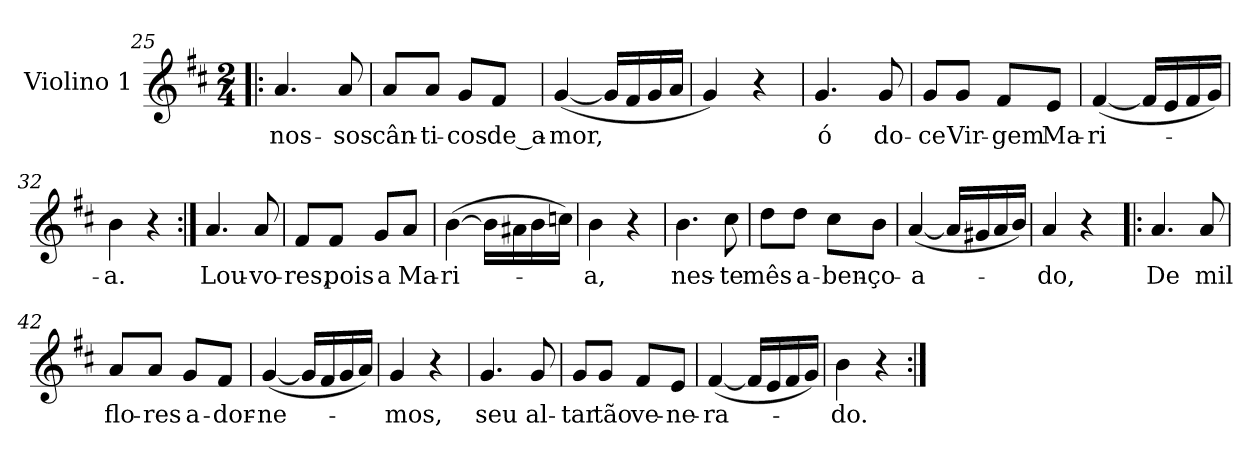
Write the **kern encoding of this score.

**kern	**text
*part1	*part1
*staff1	*staff1
*I"Violino 1	*
*I'Vno. 1	*
!!LO:LB:g=z
*clefG2	*
*k[f#c#]	*
*D:	*
*M2/4	*
=25!|:	=25!|:
!	!LO:LY:b:color=#000000
4.ai/	nos-
!	!LO:LY:b:color=#000000
8ai/	-sos
=26	=26
!	!LO:LY:b:color=#000000
8ai/L	cân-
!	!LO:LY:b:color=#000000
8ai/J	-ti-
!	!LO:LY:b:color=#000000
8gi/L	-cos
!	!LO:LY:b:color=#000000
8f#i/J	de_a-
=27	=27
!	!LO:LY:b:color=#000000
([<4gi/	-mor,
16gi/LL]	.
16f#i/	.
16gi/	.
16ai/JJ	.
=28	=28
4gi/)	.
4r	.
=29	=29
!	!LO:LY:b:color=#000000
4.gi/	ó
!	!LO:LY:b:color=#000000
8gi/	do-
=30	=30
!	!LO:LY:b:color=#000000
8gi/L	-ce
!	!LO:LY:b:color=#000000
8gi/J	Vir-
!	!LO:LY:b:color=#000000
8f#i/L	-gem
!	!LO:LY:b:color=#000000
8ei/J	Ma-
=31	=31
!	!LO:LY:b:color=#000000
([<4f#i/	-ri-
16f#i/LL]	.
16ei/	.
16f#i/	.
16gi/JJ)	.
=32	=32
!	!LO:LY:b:color=#000000
4bi\	-a.
4r	.
!!LO:LB:g=z
=33:|!	=33:|!
!	!LO:LY:b:color=#000000
4.ai/	Lou-
!	!LO:LY:b:color=#000000
8ai/	-vo-
=34	=34
!	!LO:LY:b:color=#000000
8f#i/L	-res,
!	!LO:LY:b:color=#000000
8f#i/J	pois
!	!LO:LY:b:color=#000000
8gi/L	a
!	!LO:LY:b:color=#000000
8ai/J	Ma-
=35	=35
!	!LO:LY:b:color=#000000
([>4bi\	-ri-
16bi\LL]	.
16a#Xi\	.
16bi\	.
16ccni\JJ)	.
=36	=36
!	!LO:LY:b:color=#000000
4bi\	-a,
4r	.
=37	=37
!	!LO:LY:b:color=#000000
4.bi\	nes-
!	!LO:LY:b:color=#000000
8cc#i\	-te
=38	=38
!	!LO:LY:b:color=#000000
8ddi\L	mês
!	!LO:LY:b:color=#000000
8ddi\J	a-
!	!LO:LY:b:color=#000000
8cc#i\L	-ben-
!	!LO:LY:b:color=#000000
8bi\J	-ço-
=39	=39
!	!LO:LY:b:color=#000000
([<4ai/	-a-
16ai/LL]	.
16g#Xi/	.
16ai/	.
16bi/JJ)	.
=40	=40
!	!LO:LY:b:color=#000000
4ai/	-do,
4r	.
!!LO:LB:g=z
=41!|:	=41!|:
!	!LO:LY:b:color=#000000
4.ai/	De
!	!LO:LY:b:color=#000000
8ai/	mil
=42	=42
!	!LO:LY:b:color=#000000
8ai/L	flo-
!	!LO:LY:b:color=#000000
8ai/J	-res
!	!LO:LY:b:color=#000000
8gi/L	a-
!	!LO:LY:b:color=#000000
8f#i/J	-dor-
=43	=43
!	!LO:LY:b:color=#000000
([<4gi/	-ne-
16gi/LL]	.
16f#i/	.
16gi/	.
16ai/JJ)	.
=44	=44
!	!LO:LY:b:color=#000000
4gi/	-mos,
4r	.
=45	=45
!	!LO:LY:b:color=#000000
4.gi/	seu
!	!LO:LY:b:color=#000000
8gi/	al-
=46	=46
!	!LO:LY:b:color=#000000
8gi/L	-tar
!	!LO:LY:b:color=#000000
8gi/J	tão
!	!LO:LY:b:color=#000000
8f#i/L	ve-
!	!LO:LY:b:color=#000000
8ei/J	-ne-
=47	=47
!	!LO:LY:b:color=#000000
([<4f#i/	-ra-
16f#i/LL]	.
16ei/	.
16f#i/	.
16gi/JJ)	.
=48	=48
!	!LO:LY:b:color=#000000
4bi\	-do.
4r	.
=:|!	=:|!
*-	*-
